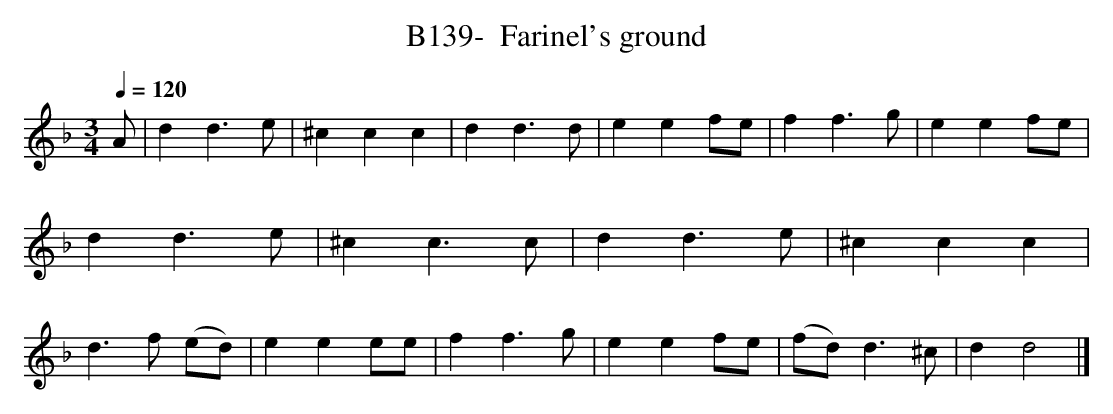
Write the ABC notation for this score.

X:1
T:B139-  Farinel's ground
Q:1/4=120
L:1/4
M:3/4
K:Dm
A/2|dd3/2e/2|^ccc|dd3/2d/2|eef/2e/2|\
ff3/2g/2|eef/2e/2|dd3/2e/2|^cc3/2c/2|\
dd3/2e/2|^ccc|d3/2f/2 (e/2d/2)|eee/2e/2|\
ff3/2g/2|eef/2e/2|(f/2d/2)d3/2^c/2|dd2|]
